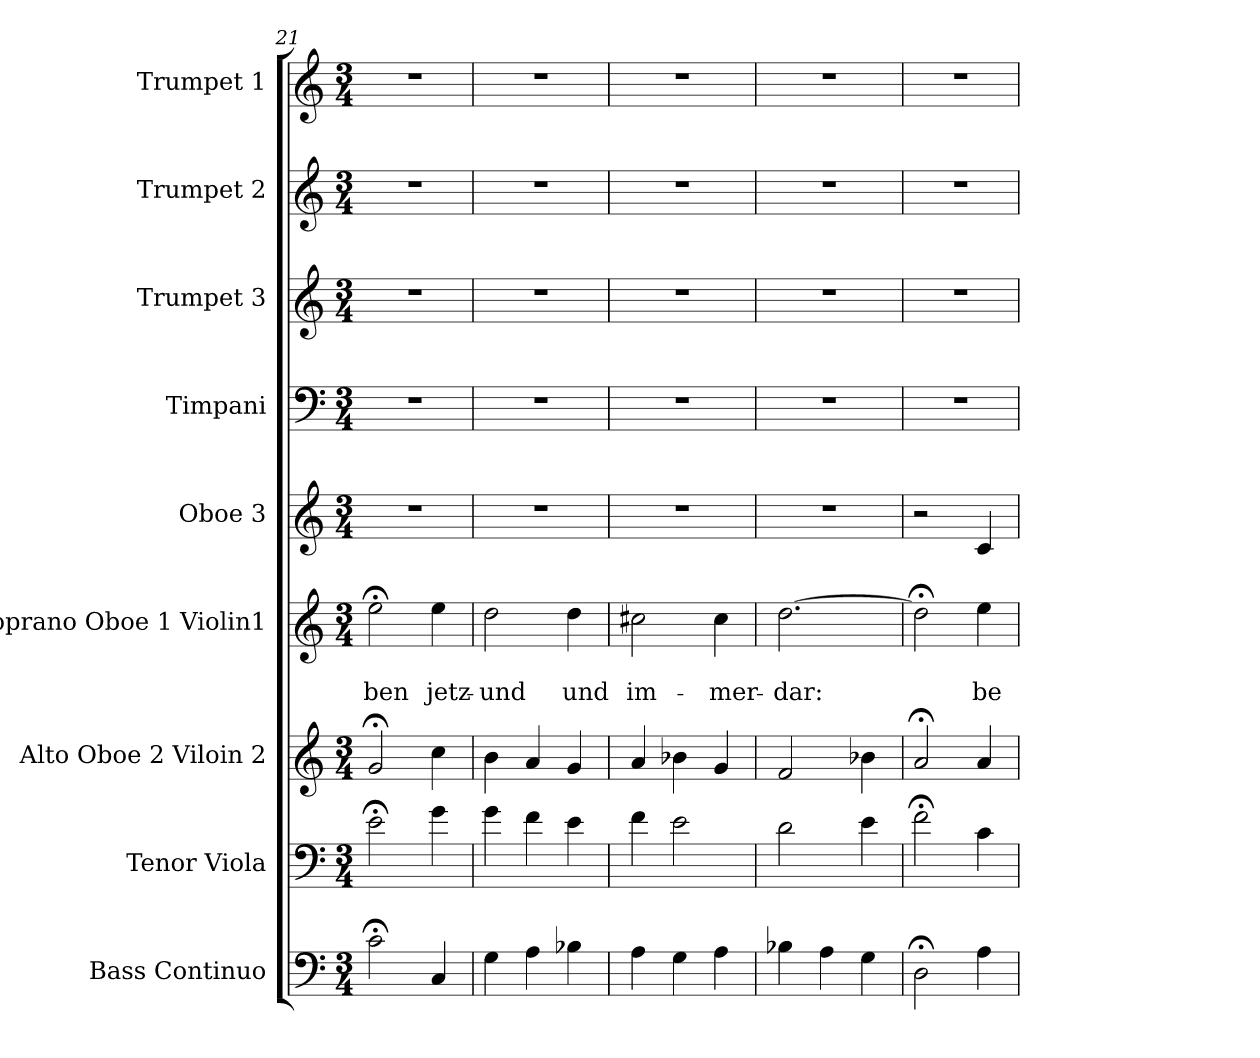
**kern	**kern	**kern	**kern	**text	**text	**kern	**kern	**kern	**kern	**kern
*part9	*part8	*part7	*part6	*part6	*part6	*part5	*part4	*part3	*part2	*part1
*staff9	*staff8	*staff7	*staff6	*staff6	*staff6	*staff5	*staff4	*staff3	*staff2	*staff1
*I"Bass Continuo	*I"Tenor Viola	*I"Alto Oboe 2 Viloin 2	*I"Soprano Oboe 1 Violin1	*	*	*I"Oboe 3	*I"Timpani	*I"Trumpet 3	*I"Trumpet 2	*I"Trumpet 1
*I'B Cont	*I'T Vla	*I'A Ob2 Vn2	*I'S Ob1 Vn1	*	*	*I'Ob 3	*	*I'Tr 3	*I'Tr 2	*I'Tr 1
*clefF4	*clefF4	*clefG2	*clefG2	*	*	*clefG2	*clefF4	*clefG2	*clefG2	*clefG2
*k[]	*k[]	*k[]	*k[]	*	*	*k[]	*k[]	*k[]	*k[]	*k[]
*M3/4	*M3/4	*M3/4	*M3/4	*	*	*M3/4	*M3/4	*M3/4	*M3/4	*M3/4
=21	=21	=21	=21	=21	=21	=21	=21	=21	=21	=21
!	!	!	!	!	!LO:LY:b	!	!	!	!	!
2c;<\	2e;<\	2g;</	2ee;<\	.	-ben	2.r	2.r	2.r	2.r	2.r
!	!	!	!	!	!LO:LY:b	!	!	!	!	!
4C/	4g\	4cc\	4ee\	.	jetz-	.	.	.	.	.
=22	=22	=22	=22	=22	=22	=22	=22	=22	=22	=22
!	!	!	!	!	!LO:LY:b	!	!	!	!	!
4G\	4g\	4b\	2dd\	.	-und	2.r	2.r	2.r	2.r	2.r
4A\	4f\	4a/	.	.	.	.	.	.	.	.
!	!	!	!	!	!LO:LY:b	!	!	!	!	!
4B-X\	4e\	4g/	4dd\	.	und	.	.	.	.	.
=23	=23	=23	=23	=23	=23	=23	=23	=23	=23	=23
!	!	!	!	!	!LO:LY:b	!	!	!	!	!
4A\	4f\	4a/	2cc#X\	.	im-	2.r	2.r	2.r	2.r	2.r
4G\	2e\	4b-X\	.	.	.	.	.	.	.	.
!	!	!	!	!	!LO:LY:b	!	!	!	!	!
4A\	.	4g/	4cc#\	.	-mer-	.	.	.	.	.
=24	=24	=24	=24	=24	=24	=24	=24	=24	=24	=24
!	!	!	!	!	!LO:LY:b	!	!	!	!	!
4B-X\	2d\	2f/	[2.dd\	.	-dar:	2.r	2.r	2.r	2.r	2.r
4A\	.	.	.	.	.	.	.	.	.	.
4G\	4e\	4b-X\	.	.	.	.	.	.	.	.
=25	=25	=25	=25	=25	=25	=25	=25	=25	=25	=25
2D;<\	2f;<\	2a;</	2dd;<\]	.	.	2r	2.r	2.r	2.r	2.r
!	!	!	!	!	!LO:LY:b	!	!	!	!	!
4A\	4c\	4a/	4ee\	.	be-	4c/	.	.	.	.
=	=	=	=	=	=	=	=	=	=	=
*-	*-	*-	*-	*-	*-	*-	*-	*-	*-	*-
